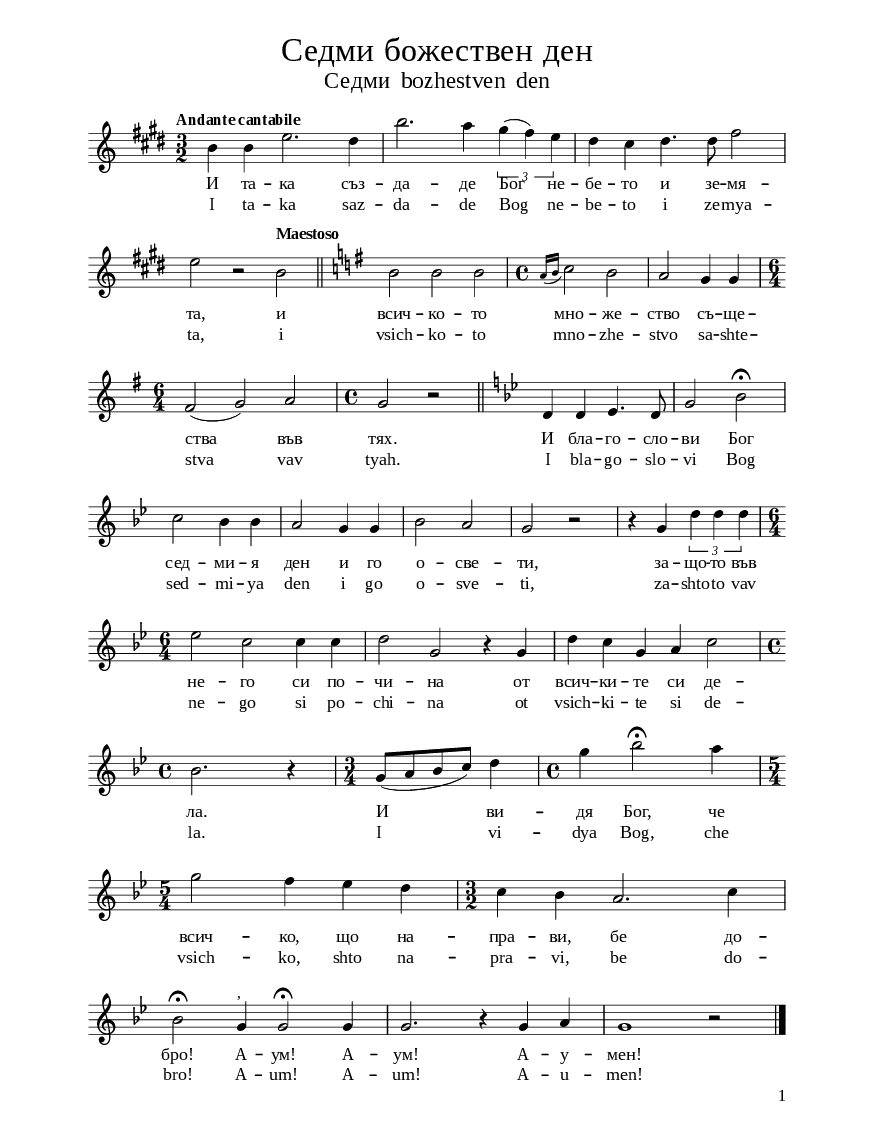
\version "2.20.0"

\paper {
  #(set-paper-size "a5")
}

\bookpart {
  \paper {
    print-all-headers = ##t
    print-page-number = ##t
    print-first-page-number = ##t

    % put page numbers on the bottom
    oddHeaderMarkup = \markup ""
    evenHeaderMarkup = \markup ""
    oddFooterMarkup = \markup
    \fill-line {
      ""
      \on-the-fly #print-page-number-check-first \fromproperty #'page:page-number-string
    }
    evenFooterMarkup = \markup
    \fill-line {
      \on-the-fly #print-page-number-check-first \fromproperty #'page:page-number-string
      ""
    }

    left-margin = 1.5\cm
    right-margin = 1.5\cm
    top-margin = 1.6\cm
    bottom-margin = 1.2\cm
    ragged-bottom = ##t % do not spread the staves to fill the whole vertical space

    % change lyrics and titles font (affects notes also)
    fonts =
    #(make-pango-font-tree
      "Times New Roman"
      "DejaVu Sans"
      "DejaVu Sans Mono"
      (/ (* staff-height pt) 3.6))

    % change distance between staves
    system-system-spacing =
    #'((basic-distance . 12)
       (minimum-distance . 6)
       (padding . 1)
       (stretchability . 12))
  }

  \header {
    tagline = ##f
  }

  \score{
    \layout {
      indent = 0.0\cm % remove first line indentation
      %ragged-last = ##t % do not spread last line to fill the whole space
      \context {
        \Score
        \omit BarNumber %remove bar numbers
      } % context

      \context {
        % change staff size
        \Staff
        fontSize = #+0 % affects notes size only
        \override StaffSymbol #'staff-space = #(magstep -3)
        \override StaffSymbol #'thickness = #0.5
        \override BarLine #'hair-thickness = #1
        %\override StaffSymbol #'ledger-line-thickness = #'(0 . 0)
      }

      \context {
        % adjust space between staff and lyrics and between the two lyric lines
        \Lyrics
        \override VerticalAxisGroup.nonstaff-relatedstaff-spacing = #'((basic-distance . 4.5))
        \override VerticalAxisGroup.nonstaff-nonstaff-spacing = #'((minimum-distance . 2))
      }
    } % layout

    \new Voice \absolute {
      \clef treble
      \key e \major
      \time 3/2
      \tempo \markup {
        % make tempo note smaller
        \concat {
          "Andante cantabile "

        }
      }
      \autoBeamOff


      b'4  b'4 e''2.  dis''4 | % 258
      b''2.  a''4 \times 2/3 {
        gis''4 (  fis''4 )  e''4
      }
      | % 259
      dis''4  cis''4  dis''4.  dis''8
      fis''2 \break |
      e''2 r2     \tempo \markup {
        % make tempo note smaller
        \concat {
          "Maestoso "

        }
      } b'2  \bar
      "||"
      \key g \major | % 261
      b'2  b'2  b'2 | % 262
      \time 4/4  |

      \grace { a'16 ([b'16] } c''2) b'2 | a'2 g'4 g'4 | \break

      \time 6/4  | % 264
      fis'2 ( g'2 ) a'2 | % 265
      \time 4/4  | % 265
      g'2 r2 \bar "||"
      \key bes \major | % 266
      d'4 d'4 es'4. d'8 | % 267
      g'2  bes'2 ^\fermata \break | % 268
      c''2  bes'4  bes'4 | % 269
      a'2 g'4 g'4 |
      bes'2 a'2 | % 271
      g'2 r2 | % 272
      r4 g'4 \times 2/3 {
        d''4  d''4  d''4
      }
      \break | % 273
      \time 6/4  | % 273
      es''2  c''2  c''4  c''4 | % 274
      d''2 g'2 r4 g'4 | % 275
      d''4  c''4 g'4 a'4  c''2
      \break | % 276
      \time 4/4  | % 276
      bes'2. r4 | % 277
      \time 3/4  | % 277
      g'8 ( [ a'8 bes'8 c''8 ) ]
      d''4 | % 278
      \time 4/4  | % 278
      g''4  bes''2 ^\fermata  a''4 \break | % 279
      \time 5/4  | % 279
      g''2  f''4  es''4  d''4 |
      \time 3/2  |
      c''4  bes'4 a'2.  c''4 \break | % 281
      bes'2 ^\fermata g'4 ^ "," g'2 ^\fermata
      g'4 | % 282
      g'2. r4 g'4 a'4 | % 283
      g'1 r2 \bar "|."
    }

    \addlyrics {
      И та -- ка съз -- да -- де
      Бог  не -- бе -- то и зе -- мя --
      та, и всич -- ко -- то
      мно -- же -- ство съ -- ще -- ства  във
      тях. И бла -- го -- сло -- ви Бог
      сед -- ми -- я ден и го о -- све --
      ти, за -- що -- то във не -- го си
      по -- чи -- на от всич -- ки -- те
      си де -- ла. И    ви -- дя
      Бог, че всич -- ко, що на -- пра --
      ви, бе до -- бро! А -- ум! А -- ум!
      А -- у -- мен!}
      \addlyrics {
        I ta -- ka saz -- da -- de
        Bog  ne -- be -- to i ze -- mya --
        ta, i vsich -- ko -- to
        mno -- zhe -- stvo sa -- shte -- stva  vav
        tyah. I bla -- go -- slo -- vi Bog
        sed -- mi -- ya den i go o -- sve --
        ti, za -- shto -- to vav ne -- go si
        po -- chi -- na ot vsich -- ki -- te
        si de -- la. I    vi -- dya
        Bog, che vsich -- ko, shto na -- pra --
        vi, be do -- bro! A -- um! A -- um!
        A -- u -- men!}

        \header {
          title = \markup \column \normal-text \fontsize #2.5 {
            \center-align
            \line { Седми божествен ден}
            \vspace #-0.6
            \center-align
            \line \fontsize #-3 { Седми bozhestven den }
            \vspace #-0.8
            \center-align
            \line \fontsize #-3 { " " }
          }
        }

        \midi{}

      } % score
      
         \markup \halign #-27.9 \raise #2.8 \override #'(baseline-skip . 2) {
        \column  {
          \line  {
            \italic \right-align { "attacca" }
          }
        }
      }


      % include foreign translation(s) of the song
      \version "2.20.0"

\markup \fill-line { \fontsize #6 "Siebter göttlicher Tag" }
\markup \null
\markup \null
\markup \fontsize #+2.5 {
  \hspace #10
  \override #'(baseline-skip . 2)

  \column {
    \line { " " }
    \line { " " So wurden vollendet Himmel und Erde mit ihrem ganzen Heer.}

    \line { " " Und Gott segnete den siebenten Tag und heiligte}

    \line { " "ihn, weil er an ihm ruhte von allen seinen Werken.}

    \line { " "Und Gott sah an alles, was er gemacht hatte, und}

    \line { " "siehe, es war gut.}

    \line { " "Aoum, Aoum, Aoumen.}


  }
}


    } % bookpart
